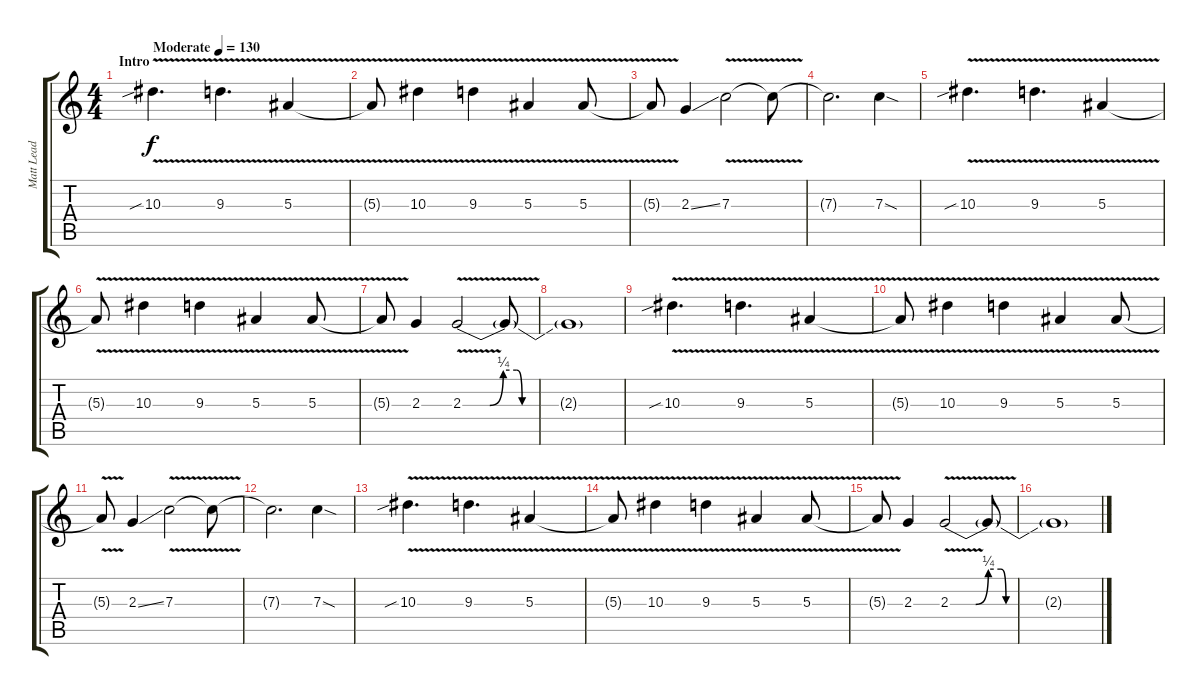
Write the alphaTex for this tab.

\track ("Matt Lead" "Matt Lead") {instrument distortionguitar}
\staff {score tabs}
\tuning (D4 A3 F3 C3 G2 C2) {hide}
\ts (4 4)
\section ("" "Intro")
\tempo (130 "Moderate")
\clef g2
\ks c
10.3{v sib}.4{d dy f instrument distortionguitar} 9.3{v}.4{d} 5.3{v}.4 |
5.3{t}.8 10.3{v}.4 9.3{v}.4 5.3{v}.4 5.3{v}.8 |
5.3{t}.8 2.3{ss}.4 7.3{v}.2 7.3{t}.8 |
7.3{t}.2{d} 7.3{sod}.4 |
10.3{v sib}.4{d} 9.3{v}.4{d} 5.3{v}.4 |
5.3{t}.8 10.3{v}.4 9.3{v}.4 5.3{v}.4 5.3{v}.8 |
5.3{t}.8 2.3.4 2.3{be (custom 0 0 10 0 15 1 20 1 22 0 30 0 60 0) v}.2 2.3{t}.8 |
2.3{t}.1 |
10.3{v sib}.4{d} 9.3{v}.4{d} 5.3{v}.4 |
5.3{t}.8 10.3{v}.4 9.3{v}.4 5.3{v}.4 5.3{v}.8 |
5.3{t}.8 2.3{ss}.4 7.3{v}.2 7.3{t}.8 |
7.3{t}.2{d} 7.3{sod}.4 |
10.3{v sib}.4{d} 9.3{v}.4{d} 5.3{v}.4 |
5.3{t}.8 10.3{v}.4 9.3{v}.4 5.3{v}.4 5.3{v}.8 |
5.3{t}.8 2.3.4 2.3{be (custom 0 0 10 0 15 1 20 1 22 0 30 0 60 0) v}.2 2.3{t}.8 |
2.3{t}.1
